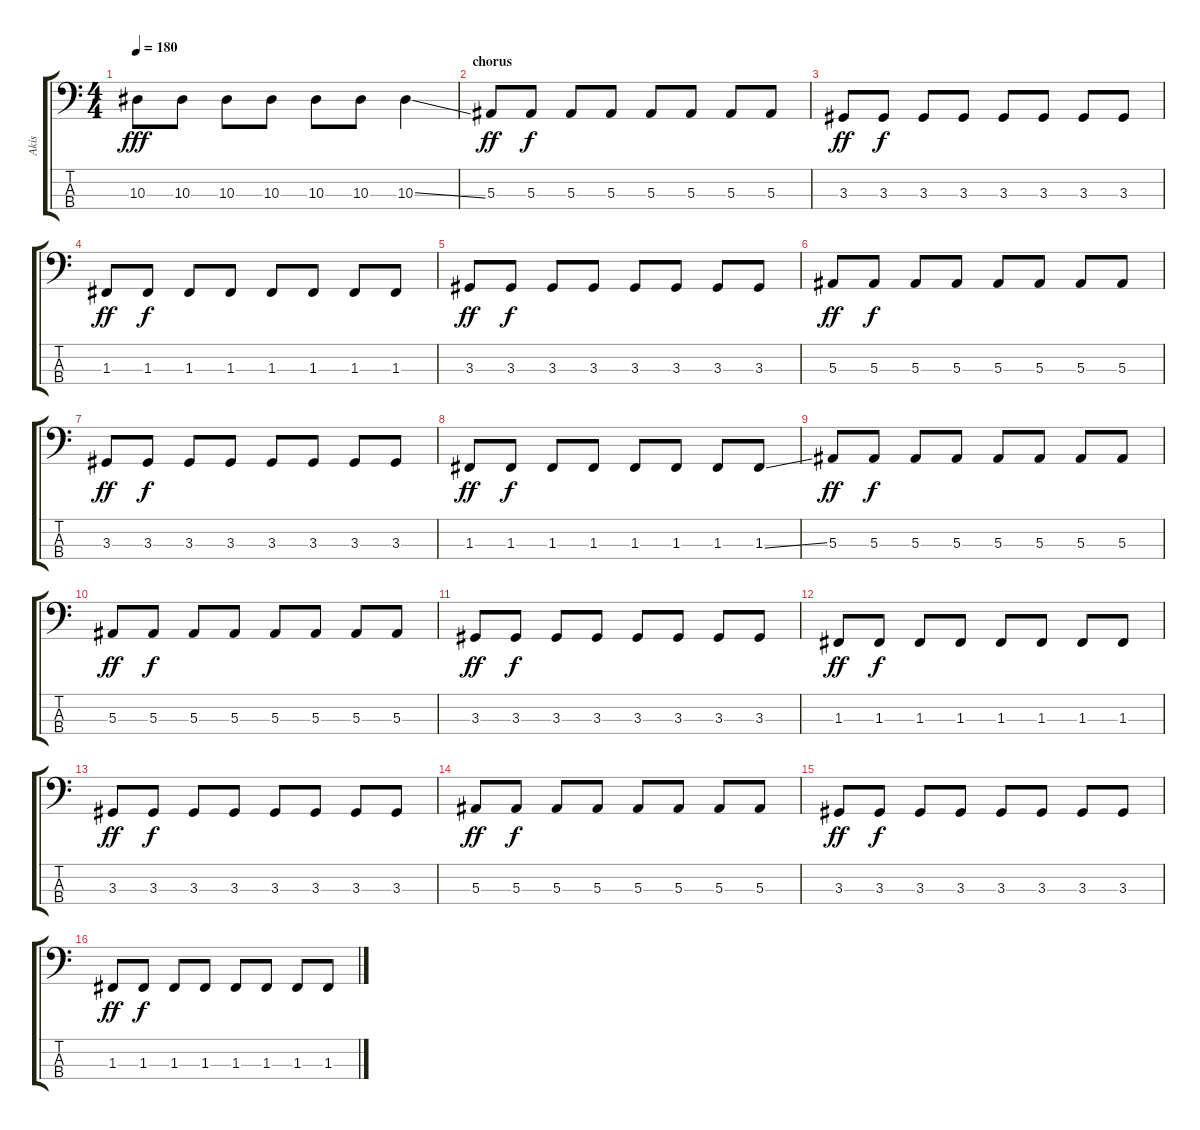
\track ("Akis" "Akis") {instrument electricbassfinger}
\staff {score tabs}
\tuning (Eb2 Bb1 F1 C1) {hide}
\ts (4 4)
\tempo 180
\clef f4
\ks c
10.3.8{dy fff} 10.3.8 10.3.8 10.3.8 10.3.8 10.3.8 10.3{ss}.4 |
\section ("" "chorus")
5.3.8{dy ff} 5.3.8{dy f} 5.3.8 5.3.8 5.3.8 5.3.8 5.3.8 5.3.8 |
3.3.8{dy ff} 3.3.8{dy f} 3.3.8 3.3.8 3.3.8 3.3.8 3.3.8 3.3.8 |
1.3.8{dy ff} 1.3.8{dy f} 1.3.8 1.3.8 1.3.8 1.3.8 1.3.8 1.3.8 |
3.3.8{dy ff} 3.3.8{dy f} 3.3.8 3.3.8 3.3.8 3.3.8 3.3.8 3.3.8 |
5.3.8{dy ff} 5.3.8{dy f} 5.3.8 5.3.8 5.3.8 5.3.8 5.3.8 5.3.8 |
3.3.8{dy ff} 3.3.8{dy f} 3.3.8 3.3.8 3.3.8 3.3.8 3.3.8 3.3.8 |
1.3.8{dy ff} 1.3.8{dy f} 1.3.8 1.3.8 1.3.8 1.3.8 1.3.8 1.3{ss}.8 |
5.3.8{dy ff} 5.3.8{dy f} 5.3.8 5.3.8 5.3.8 5.3.8 5.3.8 5.3.8 |
5.3.8{dy ff} 5.3.8{dy f} 5.3.8 5.3.8 5.3.8 5.3.8 5.3.8 5.3.8 |
3.3.8{dy ff} 3.3.8{dy f} 3.3.8 3.3.8 3.3.8 3.3.8 3.3.8 3.3.8 |
1.3.8{dy ff} 1.3.8{dy f} 1.3.8 1.3.8 1.3.8 1.3.8 1.3.8 1.3.8 |
3.3.8{dy ff} 3.3.8{dy f} 3.3.8 3.3.8 3.3.8 3.3.8 3.3.8 3.3.8 |
5.3.8{dy ff} 5.3.8{dy f} 5.3.8 5.3.8 5.3.8 5.3.8 5.3.8 5.3.8 |
3.3.8{dy ff} 3.3.8{dy f} 3.3.8 3.3.8 3.3.8 3.3.8 3.3.8 3.3.8 |
1.3.8{dy ff} 1.3.8{dy f} 1.3.8 1.3.8 1.3.8 1.3.8 1.3.8 1.3{ss}.8
